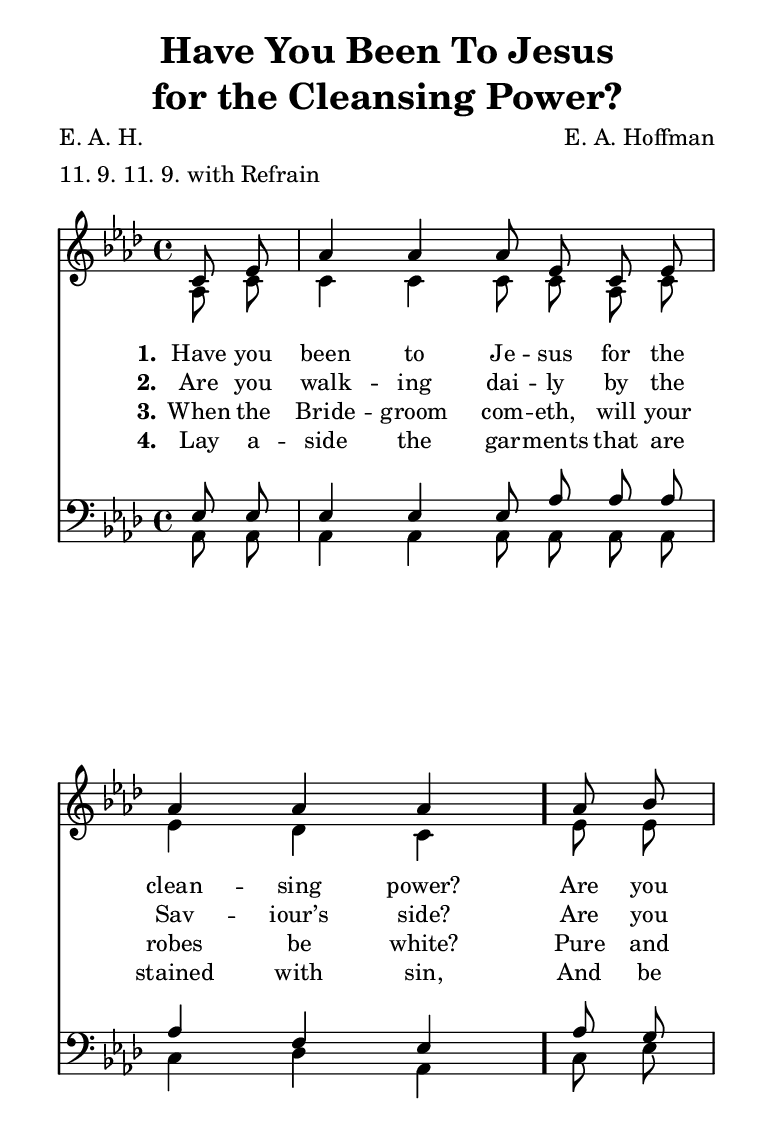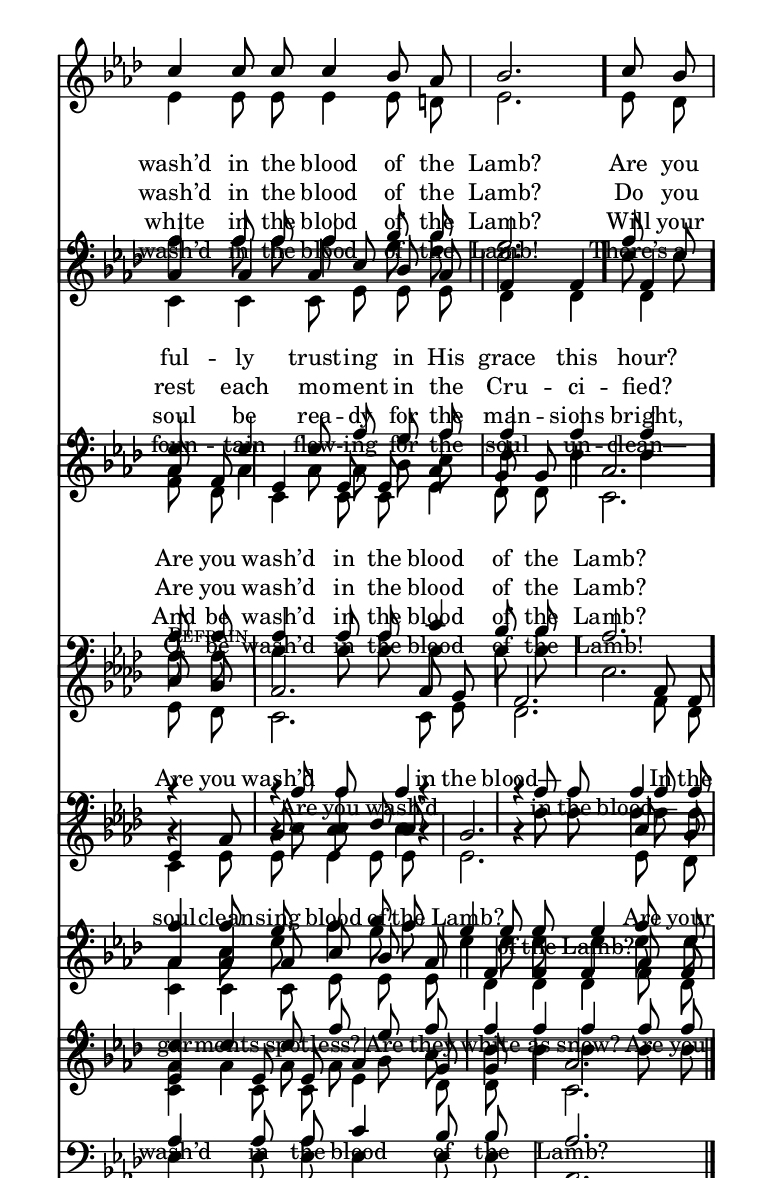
\include "common/global.ily"
\paper {
  \include "common/paper.ily"
  %ragged-bottom = ##t
  ragged-last-bottom = ##t
  systems-per-page = ##f
  page-count = 2
}

\header{
  hymnnumber = "90"
  title = \markup \center-column { "Have You Been To Jesus" "for the Cleansing Power?" \vspace #0.4 }
  % markup title doesn't work with make_index.pl, so we use this commented version instead
  %title = "Have You Been To Jesus for the Cleansing Power?"
  tunename = ""
  meter = "11. 9. 11. 9. with Refrain"
  poet = "E. A. H."
  composer = "E. A. Hoffman"
  %copyright = ""
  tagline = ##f
}

% for fermata in MIDI
ta = { \tempo 4=80 }
tb = { \tempo 4=40 }

patternAA = { c8 c8 | c4 c4 c8 c8 c8 c8 | c4 c4 c4 }

patternBA = { c8 c8 | c4 c8 c8 c4 c8 c8 | c2. }
patternBB = { c8 c8 | c4 c8 c8 c4 c8 c8 | c4 c8 c8 c4 }

patternCA = { c8 c8 | c2. c8 c8 | c2. }
patternCB = { c4 | c4 c8 c8 c4 c4 | c4 c8 c8 c4 }

global = {
  \include "common/overrides.ily"
  \override Staff.TimeSignature.style = #'()
  \time 4/4
  \override Score.MetronomeMark.transparent = ##t % hide all fermata changes too
  \ta
  \key aes \major
  \partial 4
  \autoBeamOff
}

notesSoprano = {
\global
\relative c' {

  \changePitch \patternAA { c ees | aes aes aes ees c ees | aes aes aes }
  \changePitch \patternBA { aes bes | c c c c bes aes | bes }
  \changePitch \patternAA { c bes | aes aes aes c bes aes | f f f }
  \changePitch \patternBA { aes f | ees ees ees aes g g | aes }

  << s^\markup { \small \caps "Refrain" }
  \changePitch \patternCA { c bes | aes aes g | f } >>
  \changePitch \patternBA { aes f | ees aes bes c des c | bes }
  \changePitch \patternAA { c bes | aes aes aes c bes aes | f f f }
  \changePitch \patternBA { aes f | ees ees ees aes g g | aes }

  \bar "|."

}
}

notesAlto = {
\global
\relative e {

  \changePitch \patternAA { aes c | c c c c aes c | ees des c }
  \changePitch \patternBA { ees ees | ees ees ees ees ees d | ees }
  \changePitch \patternAA { ees des | c c c ees ees ees | des des des }
  \changePitch \patternBA { f des | c c c ees des des | c }

  \changePitch \patternCA { ees des | c c ees | des }
  \changePitch \patternBA { f des c ees ees ees ees ees | ees }
  \changePitch \patternAA { ees des | c c c ees ees ees | des des des }
  \changePitch \patternBA { f des | c c c ees des des | c }

}
}

notesTenor = {
\global
\relative a {

  \changePitch \patternAA { ees ees | ees ees ees aes aes aes | aes f ees }
  \changePitch \patternBA { aes g | aes aes aes aes bes bes | g }
  \changePitch \patternAA { aes ees | ees ees ees aes g aes | aes aes aes }
  \changePitch \patternBA { aes aes | aes aes aes c bes bes | aes }

  \changePitch \patternCB { r | r aes aes aes r | r aes aes aes }
  \changePitch \patternBB { aes aes | aes aes g aes bes aes | g g g g }
  \changePitch \patternAA { aes ees | ees ees ees aes g aes | aes aes aes }
  \changePitch \patternBA { aes aes | aes aes aes c bes bes | aes }

}
}

notesBass = {
\global
\relative f, {

  \changePitch \patternAA { aes aes | aes aes aes aes aes aes | c des aes }
  \changePitch \patternBA { c ees | aes aes aes aes g f | ees }
  \changePitch \patternAA { ees ees | aes, aes aes aes bes c | des des des }
  \changePitch \patternBA { des des | ees ees ees ees ees ees | aes, }

  \changePitch \patternCB { r | r aes aes aes r | r des des des }
  \changePitch \patternBB { des des aes c ees aes g aes  | ees ees ees ees }
  \changePitch \patternAA { ees ees | aes, aes aes aes bes c | des des des }
  \changePitch \patternBA { des des | ees ees ees ees ees ees | aes, }

}
}

Refrain = \lyricmode {

Are you wash’d in the blood—
In the soul -- clean -- sing blood of the Lamb?
Are your gar -- ments spot -- less? Are they white as snow?
Are you wash’d in the blood of the Lamb?

}

wordsA = \lyricmode {
\set stanza = "1."

Have you been to Je -- sus for the clean -- sing power? \bar "."
Are you wash’d in the blood of the Lamb? \bar "."
Are you ful -- ly trust -- ing in His grace this hour? \bar "."
Are you wash’d in the blood of the Lamb? \bar "." \break

}

wordsB = \lyricmode {
\set stanza = "2."

Are you walk -- ing dai -- ly by the Sav -- iour’s side?
Are you wash’d in the blood of the Lamb?
Do you rest each mo -- ment in the Cru -- ci -- fied?
Are you wash’d in the blood of the Lamb?

\Refrain

}

wordsC = \lyricmode {
\set stanza = "3."

When the Bride -- groom com -- eth, will your robes be white?
Pure and white in the blood of the Lamb?
Will your soul be rea -- dy for the man -- sions bright,
And be wash’d in the blood of the Lamb?

}

wordsD = \lyricmode {
\set stanza = "4."

Lay a -- side the gar -- ments that are stained with sin,
And be wash’d in the blood of the Lamb!
There’s a foun -- tain flow -- ing for the soul un -- clean—
O, be wash’d in the blood of the Lamb!

}

underWords = \lyricmode {

{ \repeat unfold 40 { \skip 4 } }
Are you wash’d in the blood—
{ \repeat unfold 9 { \skip 4 } }
of the Lamb?

}

\score {
  \context ChoirStaff <<
    \context Staff = upper <<
      \set ChoirStaff.systemStartDelimiter = #'SystemStartBar
      \context Voice  = sopranos { \voiceOne << \notesSoprano >> }
      \context Voice  = altos { \voiceTwo << \notesAlto >> }
      \context Lyrics = one   \lyricsto sopranos \wordsA
      \context Lyrics = two   \lyricsto sopranos \wordsB
      \context Lyrics = three \lyricsto sopranos \wordsC
      \context Lyrics = four  \lyricsto sopranos \wordsD
    >>
    \context Staff = men <<
      \clef bass
      \context Voice  = tenors { \voiceOne << \notesTenor >> }
      \context Voice  = basses { \voiceTwo << \notesBass >> }
    >>
    \context Lyrics = three \lyricsto tenors \underWords
  >>
  \layout {
    \include "common/layout.ily"
  }
  \midi{
    \include "common/midi.ily"
  }
}

\version "2.18.0"  % necessary for upgrading to future LilyPond versions.

% vi:set et ts=2 sw=2 ai nocindent syntax=lilypond
